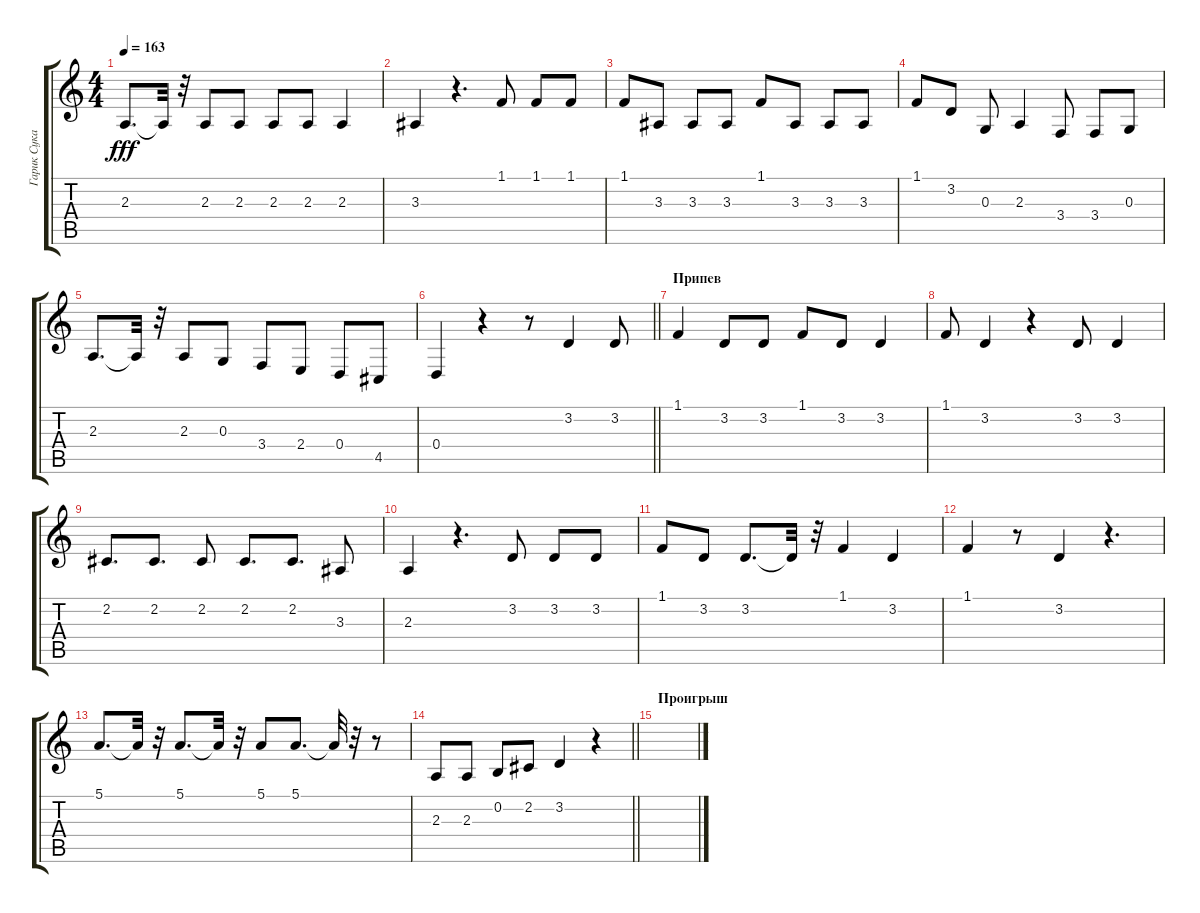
\track ("Гарик Сукачёв (вокал)" "Гарик Сука") {instrument tenorsax}
\staff {score tabs}
\tuning (E4 B3 G3 D3 A2 E2) {hide}
\ts (4 4)
\tempo 163
\clef g2
\ks c
2.3.8{d dy fff} 2.3{t}.32 r.32 2.3.8 2.3.8 2.3.8 2.3.8 2.3.4 |
3.3.4 r.4{d} 1.1.8 1.1.8 1.1.8 |
1.1.8 3.3.8 3.3.8 3.3.8 1.1.8 3.3.8 3.3.8 3.3.8 |
1.1.8 3.2.8 0.3.8 2.3.4 3.4.8 3.4.8 0.3.8 |
2.3.8{d} 2.3{t}.32 r.32 2.3.8 0.3.8 3.4.8 2.4.8 0.4.8 4.5.8 |
\barLineRight lightlight
0.4.4 r.4 r.8 3.2.4 3.2.8 |
\section ("" "Припев")
1.1.4 3.2.8 3.2.8 1.1.8 3.2.8 3.2.4 |
1.1.8 3.2.4 r.4 3.2.8 3.2.4 |
2.2.8{d} 2.2.8{d} 2.2.8 2.2.8{d} 2.2.8{d} 3.3.8 |
2.3.4 r.4{d} 3.2.8 3.2.8 3.2.8 |
1.1.8 3.2.8 3.2.8{d} 3.2{t}.32 r.32 1.1.4 3.2.4 |
1.1.4 r.8 3.2.4 r.4{d} |
5.1.8{d} 5.1{t}.32 r.32 5.1.8{d} 5.1{t}.32 r.32 5.1.8 5.1.8{d} 5.1{t}.32 r.32 r.8 |
\barLineRight lightlight
2.3.8 2.3.8 0.2.8 2.2.8 3.2.4 r.4 |
\section ("" "Проигрыш")
